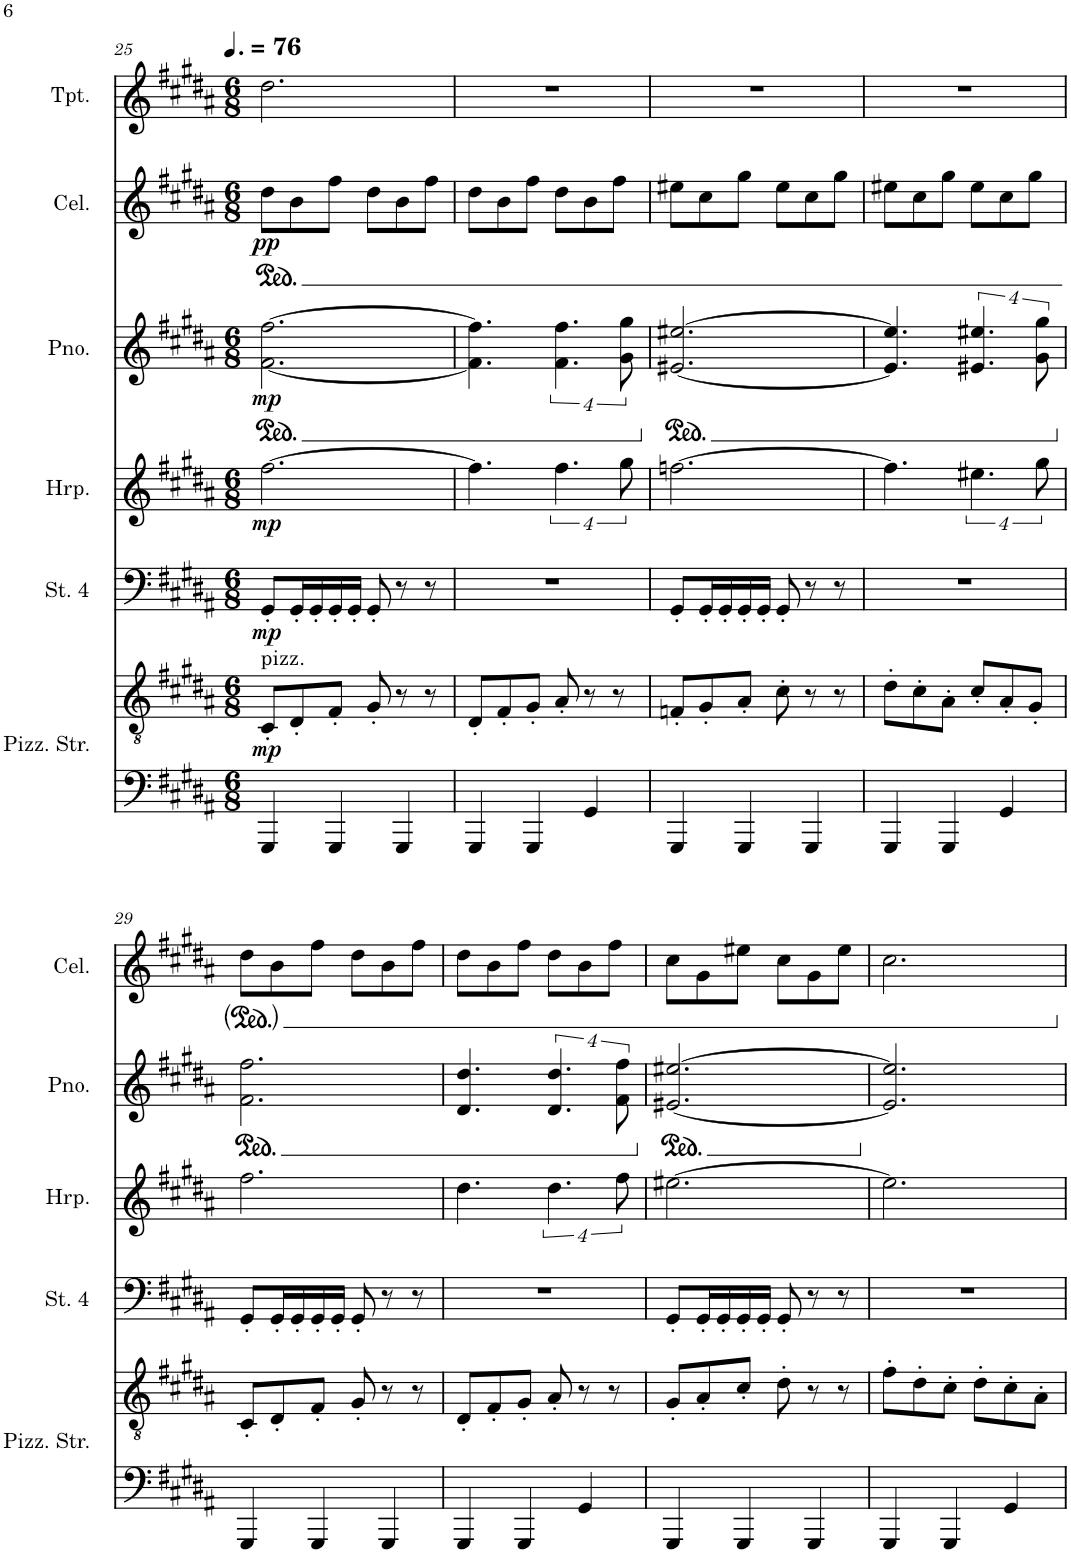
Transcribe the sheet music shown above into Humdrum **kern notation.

**kern	**kern	**dynam	**kern	**dynam	**kern	**dynam	**kern	**dynam	**kern	**dynam	**kern	**kern
*part7	*part7	*part7	*part6	*part6	*part5	*part5	*part4	*part4	*part3	*part3	*part2	*part1
*staff8	*staff7	*staff7/8	*staff6	*staff6	*staff5	*staff5	*staff4	*staff4	*staff3	*staff3	*staff2	*staff1
*I"Pizzicato Strings	*	*	*I"Strings 4	*	*I"Harp	*	*I"Piano	*	*I"Celesta	*	*I"Trumpet	*I"Piccolo
*I'Pizz. Str.	*	*	*I'St. 4	*	*I'Hrp.	*	*I'Pno.	*	*I'Cel.	*	*I'Tpt.	*I'Picc.
!!LO:PB:g=z
*clefF4	*clefGv2	*	*clefF4	*	*clefG2	*	*clefG2	*	*clefG2	*	*clefG2	*clefG2
*	*	*	*	*	*	*	*	*	*Trd-7c-12	*	*Trd1c2	*Trd-7c-12
*k[f#c#g#d#a#]	*k[f#c#g#d#a#]	*	*k[f#c#g#d#a#]	*	*k[f#c#g#d#a#]	*	*k[f#c#g#d#a#]	*	*k[f#c#g#d#a#]	*	*k[f#c#g#d#a#]	*k[f#c#g#d#a#]
*M6/8	*M6/8	*	*M6/8	*	*M6/8	*	*M6/8	*	*M6/8	*	*M6/8	*M6/8
*MM114	*MM114	*	*MM114	*	*MM114	*	*MM114	*	*MM114	*	*MM114	*MM114
*	*	*	*	*	*	*	*ped	*	*	*	*	*
*	*	*	*	*	*	*	*	*	*ped	*	*	*
=25	=25	=25	=25	=25	=25	=25	=25	=25	=25	=25	=25	=25
!	!LO:TX:a:t=pizz.	!	!	!	!	!	!	!	!	!	!	!
!	!	!LO:DY:b	!	!LO:DY:b	!	!LO:DY:b	!	!LO:DY:b	!	!LO:DY:b	!	!
4GGG#/	8C#'/L	mp	8GG#'/L	mp	[2.ff#\	mp	[2.f#\ [2.ff#\	mp	8dd#\L	pp	2.dd#\	2.r
.	8D#'/	.	16GG#'/L	.	.	.	.	.	8b\	.	.	.
.	.	.	16GG#'/	.	.	.	.	.	.	.	.	.
4GGG#/	8F#'/J	.	16GG#'/	.	.	.	.	.	8ff#\J	.	.	.
.	.	.	16GG#'/JJ	.	.	.	.	.	.	.	.	.
.	8G#'/	.	8GG#'/	.	.	.	.	.	8dd#\L	.	.	.
4GGG#/	8r	.	8r	.	.	.	.	.	8b\	.	.	.
.	8r	.	8r	.	.	.	.	.	8ff#\J	.	.	.
=26	=26	=26	=26	=26	=26	=26	=26	=26	=26	=26	=26	=26
4GGG#/	8D#'/L	.	2.r	.	4.ff#\]	.	4.f#\] 4.ff#\]	.	8dd#\L	.	2.r	2.r
.	8F#'/	.	.	.	.	.	.	.	8b\	.	.	.
4GGG#/	8G#'/J	.	.	.	.	.	.	.	8ff#\J	.	.	.
.	8A#'/	.	.	.	16%3.ff#\	.	16%3.f#\ 16%3.ff#\	.	8dd#\L	.	.	.
4GG#/	8r	.	.	.	.	.	.	.	8b\	.	.	.
.	8r	.	.	.	.	.	.	.	8ff#\J	.	.	.
.	.	.	.	.	32%3gg#\	.	32%3g#\ 32%3gg#\	.	.	.	.	.
=27	=27	=27	=27	=27	=27	=27	=27	=27	=27	=27	=27	=27
*	*	*	*	*	*	*	*Xped	*	*	*	*	*
*	*	*	*	*	*	*	*ped	*	*	*	*	*
4GGG#/	8Fn'/L	.	8GG#'/L	.	[2.ffn\	.	[2.e#X/ [2.ee#X/	.	8ee#X\L	.	2.r	2.r
.	8G#'/	.	16GG#'/L	.	.	.	.	.	8cc#\	.	.	.
.	.	.	16GG#'/	.	.	.	.	.	.	.	.	.
4GGG#/	8A#'/J	.	16GG#'/	.	.	.	.	.	8gg#\J	.	.	.
.	.	.	16GG#'/JJ	.	.	.	.	.	.	.	.	.
.	8c#'\	.	8GG#'/	.	.	.	.	.	8ee#\L	.	.	.
4GGG#/	8r	.	8r	.	.	.	.	.	8cc#\	.	.	.
.	8r	.	8r	.	.	.	.	.	8gg#\J	.	.	.
=28	=28	=28	=28	=28	=28	=28	=28	=28	=28	=28	=28	=28
4GGG#/	8d#'\L	.	2.r	.	4.ff\]	.	4.e#/] 4.ee#/]	.	8ee#X\L	.	2.r	2.r
.	8c#'\	.	.	.	.	.	.	.	8cc#\	.	.	.
4GGG#/	8A#'\J	.	.	.	.	.	.	.	8gg#\J	.	.	.
.	8c#'/L	.	.	.	16%3.ee#X\	.	16%3.e#X/ 16%3.ee#X/	.	8ee#\L	.	.	.
4GG#/	8A#'/	.	.	.	.	.	.	.	8cc#\	.	.	.
.	8G#'/J	.	.	.	.	.	.	.	8gg#\J	.	.	.
.	.	.	.	.	32%3gg#\	.	32%3g#\ 32%3gg#\	.	.	.	.	.
!!LO:LB:g=z
=29	=29	=29	=29	=29	=29	=29	=29	=29	=29	=29	=29	=29
*	*	*	*	*	*	*	*Xped	*	*	*	*	*
*	*	*	*	*	*	*	*ped	*	*	*	*	*
4GGG#/	8C#'/L	.	8GG#'/L	.	2.ff#\	.	2.f#\ 2.ff#\	.	8dd#\L	.	2.r	2.r
.	8D#'/	.	16GG#'/L	.	.	.	.	.	8b\	.	.	.
.	.	.	16GG#'/	.	.	.	.	.	.	.	.	.
4GGG#/	8F#'/J	.	16GG#'/	.	.	.	.	.	8ff#\J	.	.	.
.	.	.	16GG#'/JJ	.	.	.	.	.	.	.	.	.
.	8G#'/	.	8GG#'/	.	.	.	.	.	8dd#\L	.	.	.
4GGG#/	8r	.	8r	.	.	.	.	.	8b\	.	.	.
.	8r	.	8r	.	.	.	.	.	8ff#\J	.	.	.
=30	=30	=30	=30	=30	=30	=30	=30	=30	=30	=30	=30	=30
4GGG#/	8D#'/L	.	2.r	.	4.dd#\	.	4.d#/ 4.dd#/	.	8dd#\L	.	2.r	2.r
.	8F#'/	.	.	.	.	.	.	.	8b\	.	.	.
4GGG#/	8G#'/J	.	.	.	.	.	.	.	8ff#\J	.	.	.
.	8A#'/	.	.	.	16%3.dd#\	.	16%3.d#/ 16%3.dd#/	.	8dd#\L	.	.	.
4GG#/	8r	.	.	.	.	.	.	.	8b\	.	.	.
.	8r	.	.	.	.	.	.	.	8ff#\J	.	.	.
.	.	.	.	.	32%3ff#\	.	32%3f#\ 32%3ff#\	.	.	.	.	.
=31	=31	=31	=31	=31	=31	=31	=31	=31	=31	=31	=31	=31
*	*	*	*	*	*	*	*Xped	*	*	*	*	*
*	*	*	*	*	*	*	*ped	*	*	*	*	*
4GGG#/	8G#'/L	.	8GG#'/L	.	[2.ee#X\	.	[2.e#X/ [2.ee#X/	.	8cc#\L	.	2.r	2.r
.	8A#'/	.	16GG#'/L	.	.	.	.	.	8g#\	.	.	.
.	.	.	16GG#'/	.	.	.	.	.	.	.	.	.
4GGG#/	8c#'/J	.	16GG#'/	.	.	.	.	.	8ee#X\J	.	.	.
.	.	.	16GG#'/JJ	.	.	.	.	.	.	.	.	.
.	8d#'\	.	8GG#'/	.	.	.	.	.	8cc#\L	.	.	.
4GGG#/	8r	.	8r	.	.	.	.	.	8g#\	.	.	.
.	8r	.	8r	.	.	.	.	.	8ee#\J	.	.	.
=32	=32	=32	=32	=32	=32	=32	=32	=32	=32	=32	=32	=32
*	*	*	*	*	*	*	*Xped	*	*	*	*	*
4GGG#/	8f#'\L	.	2.r	.	2.ee#\]	.	2.e#/] 2.ee#/]	.	2.cc#\	.	2.r	2.r
.	8d#'\	.	.	.	.	.	.	.	.	.	.	.
4GGG#/	8c#'\J	.	.	.	.	.	.	.	.	.	.	.
.	8d#'\L	.	.	.	.	.	.	.	.	.	.	.
4GG#/	8c#'\	.	.	.	.	.	.	.	.	.	.	.
.	8A#'\J	.	.	.	.	.	.	.	.	.	.	.
*	*	*	*	*	*	*	*	*	*Xped	*	*	*
=	=	=	=	=	=	=	=	=	=	=	=	=
*-	*-	*-	*-	*-	*-	*-	*-	*-	*-	*-	*-	*-
